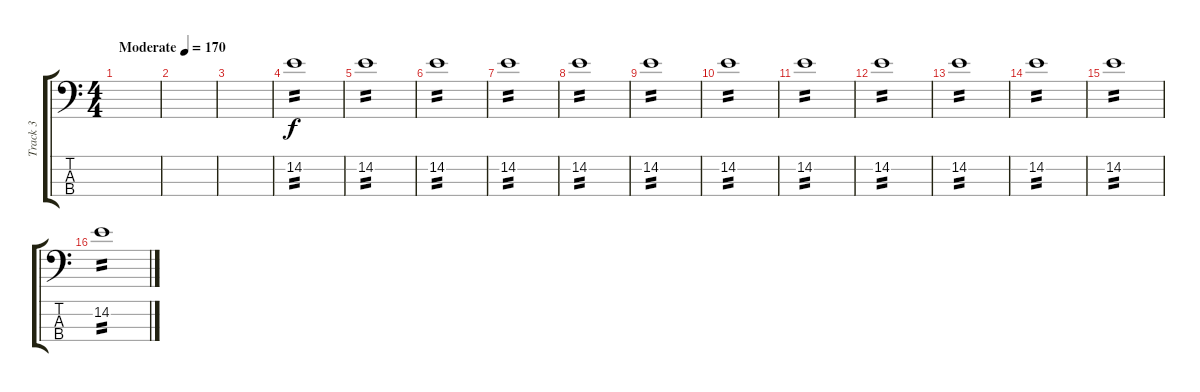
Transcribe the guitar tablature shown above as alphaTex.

\track ("Track 3" "Track 3") {instrument electricbassfinger}
\staff {score tabs}
\tuning (G2 D2 A1 E1) {hide}
\ts (4 4)
\tempo (170 "Moderate")
\clef f4
\ks c
|
|
|
14.2.1{tp 2} |
14.2.1{tp 2} |
14.2.1{tp 2} |
14.2.1{tp 2} |
14.2.1{tp 2} |
14.2.1{tp 2} |
14.2.1{tp 2} |
14.2.1{tp 2} |
14.2.1{tp 2} |
14.2.1{tp 2} |
14.2.1{tp 2} |
14.2.1{tp 2} |
14.2.1{tp 2}
